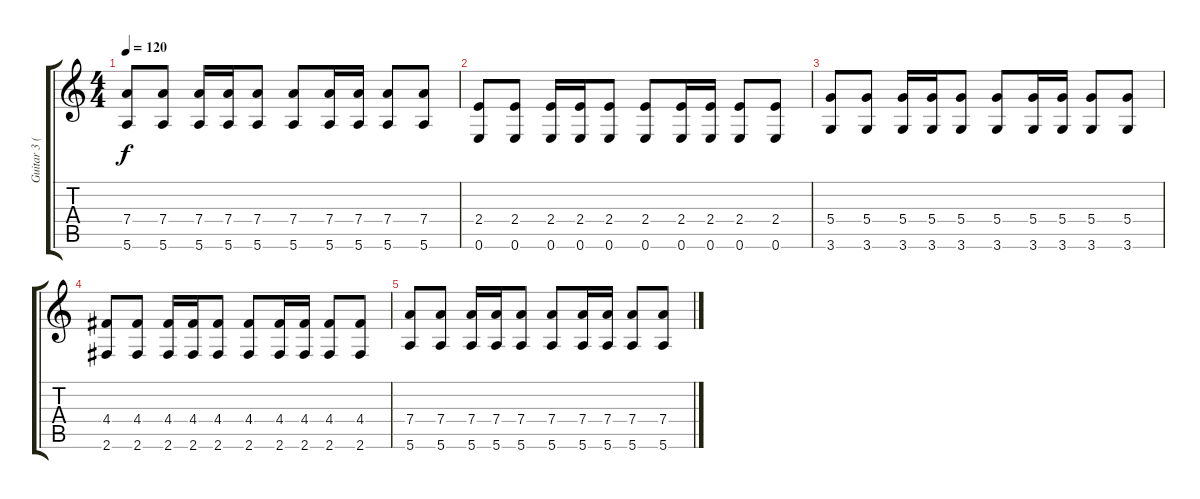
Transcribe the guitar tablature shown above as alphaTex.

\track ("Guitar 3 (rythem/lead)" "Guitar 3 (") {instrument overdrivenguitar}
\staff {score tabs}
\tuning (E4 B3 G3 D3 A2 E2) {hide}
\ts (4 4)
\tempo 120
\clef g2
\ks c
(7.4 5.6).8{dy f} (7.4 5.6).8 (7.4 5.6).16 (7.4 5.6).16 (7.4 5.6).8 (7.4 5.6).8 (7.4 5.6).16 (7.4 5.6).16 (7.4 5.6).8 (7.4 5.6).8 |
(2.4 0.6).8 (2.4 0.6).8 (2.4 0.6).16 (2.4 0.6).16 (2.4 0.6).8 (2.4 0.6).8 (2.4 0.6).16 (2.4 0.6).16 (2.4 0.6).8 (2.4 0.6).8 |
(5.4 3.6).8 (5.4 3.6).8 (5.4 3.6).16 (5.4 3.6).16 (5.4 3.6).8 (5.4 3.6).8 (5.4 3.6).16 (5.4 3.6).16 (5.4 3.6).8 (5.4 3.6).8 |
(4.4 2.6).8 (4.4 2.6).8 (4.4 2.6).16 (4.4 2.6).16 (4.4 2.6).8 (4.4 2.6).8 (4.4 2.6).16 (4.4 2.6).16 (4.4 2.6).8 (4.4 2.6).8 |
(7.4 5.6).8 (7.4 5.6).8 (7.4 5.6).16 (7.4 5.6).16 (7.4 5.6).8 (7.4 5.6).8 (7.4 5.6).16 (7.4 5.6).16 (7.4 5.6).8 (7.4 5.6).8
